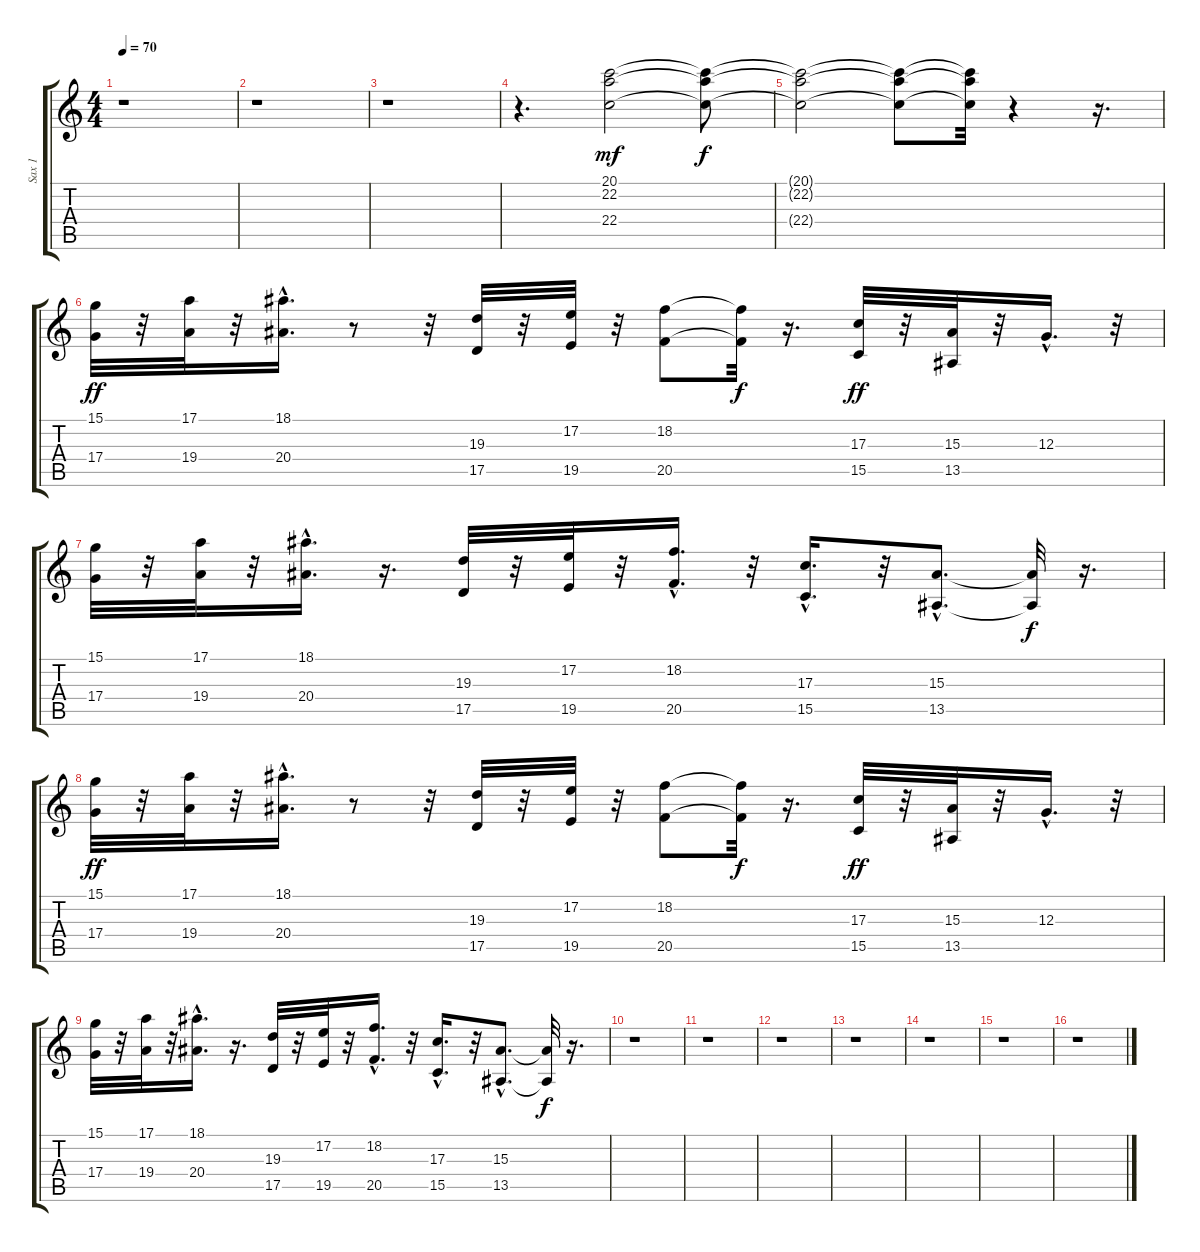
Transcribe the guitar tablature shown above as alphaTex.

\track ("Sax 1" "Sax 1") {instrument whistle}
\staff {score tabs}
\tuning (E4 B3 G3 D3 A2 E2) {hide}
\ts (4 4)
\tempo 70
\clef g2
\ks c
r.1{dy f} |
r.1 |
r.1 |
r.4{d} (20.1 22.2 22.4).2{dy mf} (20.1{t} 22.2{t} 22.4{t}).8{dy f} |
(20.1{t} 22.2{t} 22.4{t}).2 (20.1{t} 22.2{t} 22.4{t}).8 (20.1{t} 22.2{t} 22.4{t}).32 r.4 r.16{d} |
(15.1 17.4).32{dy ff} r.32 (17.1 19.4).32 r.32 (18.1{hac} 20.4{hac}).16{d} r.8 r.32 (19.3 17.5).32 r.32 (17.2 19.5).32 r.32 (18.2 20.5).8 (18.2{t} 20.5{t}).32{dy f} r.16{d} (17.3 15.5).32{dy ff} r.32 (15.3 13.5).32 r.32 12.3{hac}.16{d} r.32 |
(15.1 17.4).32 r.32 (17.1 19.4).32 r.32 (18.1{hac} 20.4{hac}).16{d} r.16{d} (19.3 17.5).32 r.32 (17.2 19.5).32 r.32 (18.2{hac} 20.5{hac}).16{d} r.32 (17.3{hac} 15.5{hac}).16{d} r.32 (15.3{hac} 13.5{hac}).8{d} (15.3{t} 13.5{t}).32{dy f} r.16{d} |
(15.1 17.4).32{dy ff} r.32 (17.1 19.4).32 r.32 (18.1{hac} 20.4{hac}).16{d} r.8 r.32 (19.3 17.5).32 r.32 (17.2 19.5).32 r.32 (18.2 20.5).8 (18.2{t} 20.5{t}).32{dy f} r.16{d} (17.3 15.5).32{dy ff} r.32 (15.3 13.5).32 r.32 12.3{hac}.16{d} r.32 |
(15.1 17.4).32 r.32 (17.1 19.4).32 r.32 (18.1{hac} 20.4{hac}).16{d} r.16{d} (19.3 17.5).32 r.32 (17.2 19.5).32 r.32 (18.2{hac} 20.5{hac}).16{d} r.32 (17.3{hac} 15.5{hac}).16{d} r.32 (15.3{hac} 13.5{hac}).8{d} (15.3{t} 13.5{t}).32{dy f} r.16{d} |
r.1 |
r.1 |
r.1 |
r.1 |
r.1 |
r.1 |
r.1
